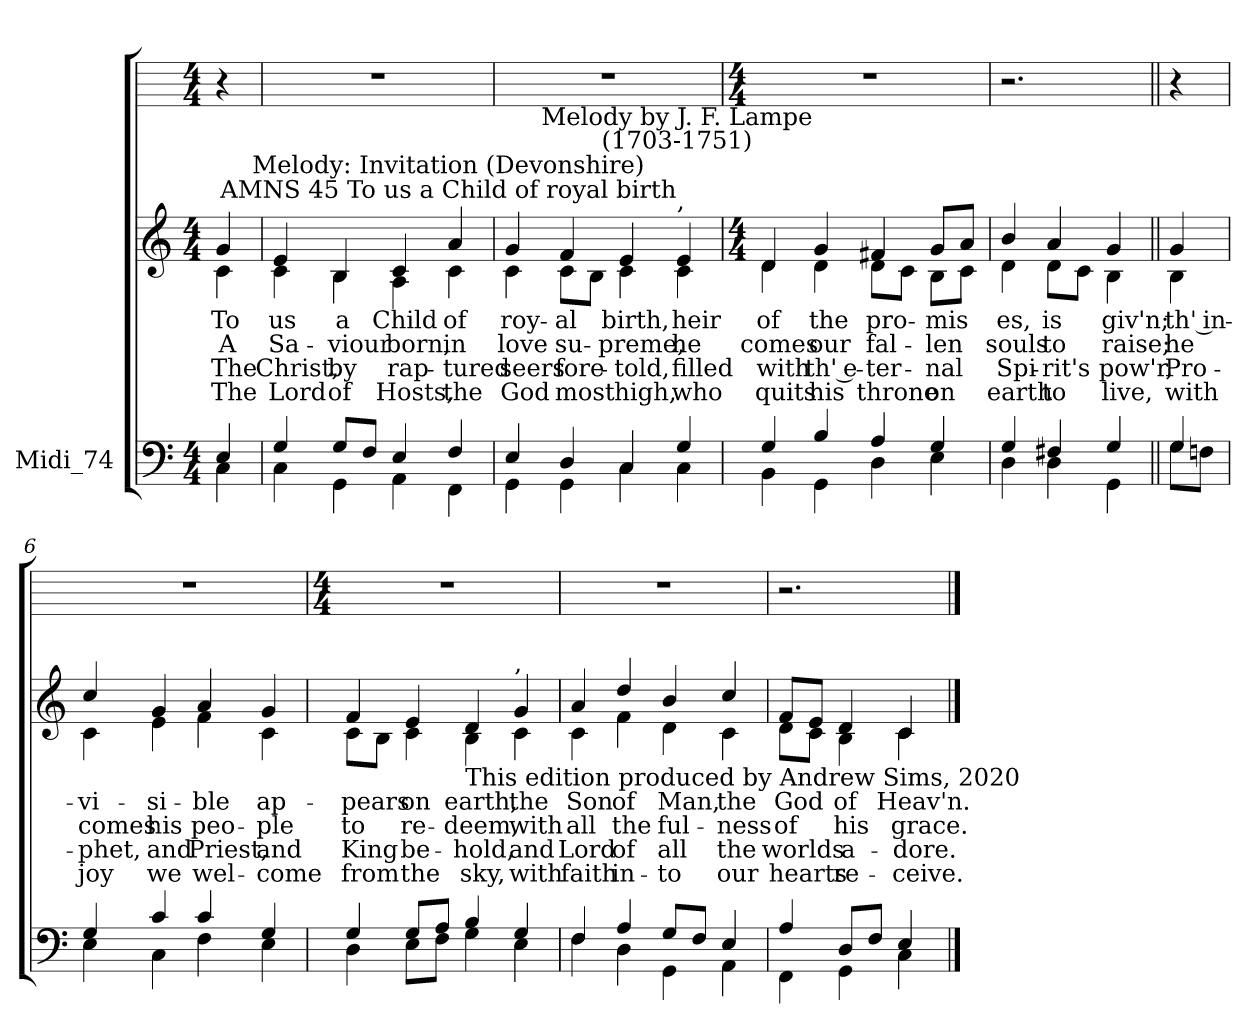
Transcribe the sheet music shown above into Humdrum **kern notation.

**kern	**kern	**text	**text	**text	**text	**kern
*part3	*part2	*part2	*part2	*part2	*part2	*part1
*staff3	*staff2	*staff2	*staff2	*staff2	*staff2	*staff1
*I"Midi_74	*	*	*	*	*	*
*clefF4	*clefG2	*	*	*	*	*
*k[]	*k[]	*	*	*	*	*
*C:	*C:	*	*	*	*	*
*M4/4	*M4/4	*	*	*	*	*M4/4
=	=	=	=	=	=	=
*^	*	*	*	*	*	*
!	!	!LO:TX:a:cj:t=Charles Wesley\n(1707-1788)	!	!	!	!	!
!	!	!	!LO:LY:b	!LO:LY:b	!LO:LY:b	!LO:LY:b	!
*	*	*^	*	*	*	*	*
4E/	4C\	4g/	4c\	To	A	The	The	4r
=1	=1	=1	=1	=1	=1	=1	=1	=1
!	!	!	!	!LO:LY:b	!LO:LY:b	!LO:LY:b	!LO:LY:b	!
4G/	4C\	4e/	4c\	us	Sa-	-Christ,	Lord	1r
!	!	!	!	!LO:LY:b	!LO:LY:b	!LO:LY:b	!LO:LY:b	!
8G/L	4GG\	4B/	4B\	a	viour	by	of	.
8F/J	.	.	.	.	.	.	.	.
!	!	!	!	!LO:LY:b	!LO:LY:b	!LO:LY:b	!LO:LY:b	!
4E/	4AA\	4c/	4A\	Child	born,	rap-	-Hosts,	.
!	!	!LO:TX:a:cj:t=AMNS 45 To us a Child of royal birth	!	!	!	!	!	!
!	!	!LO:TX:a:cj:t=Melody&colon; Invitation (Devonshire)	!	!	!	!	!	!
!	!	!	!	!LO:LY:b	!LO:LY:b	!LO:LY:b	!LO:LY:b	!
4F/	4FF\	4a/	4c\	of	in	tured	the	.
=2	=2	=2	=2	=2	=2	=2	=2	=2
!	!	!	!	!LO:LY:b	!LO:LY:b	!LO:LY:b	!LO:LY:b	!
4E/	4GG\	4g/	4c\	roy-	-love	seers	God	1r
!	!	!	!	!LO:LY:b	!LO:LY:b	!LO:LY:b	!LO:LY:b	!
4D/	4GG\	4f/	8c\L	al	su-	-fore-	-most	.
.	.	.	8B\J	.	.	.	.	.
!	!	!	!	!LO:LY:b	!LO:LY:b	!LO:LY:b	!LO:LY:b	!
4C/	4C\	4e/	4c\	birth,	preme,	told,	high,	.
!	!	!LO:TX:a:t=,	!	!	!	!	!	!
!	!	!LO:TX:a:cj:t=Melody by J. F. Lampe\n(1703-1751)	!	!	!	!	!	!
!	!	!	!	!LO:LY:b	!LO:LY:b	!LO:LY:b	!LO:LY:b	!
4G/	4C\	4e/	4c\	heir	he	filled	who	.
!!LO:LB:g=z
=3	=3	=3	=3	=3	=3	=3	=3	=3
*	*	*M4/4	*	*	*	*	*	*M4/4
!	!	!	!	!LO:LY:b	!LO:LY:b	!LO:LY:b	!LO:LY:b	!
4G/	4BB\	4d/	4d\	of	comes	with	quits	1r
!	!	!	!	!LO:LY:b	!LO:LY:b	!LO:LY:b	!LO:LY:b	!
4B/	4GG\	4g/	4d\	the	our	th' e-	-his	.
!	!	!	!	!LO:LY:b	!LO:LY:b	!LO:LY:b	!LO:LY:b	!
4A/	4D\	4f#X/	8d\L	pro-	-fal-	-ter-	-throne	.
.	.	.	8c\J	.	.	.	.	.
!	!	!	!	!LO:LY:b	!LO:LY:b	!LO:LY:b	!LO:LY:b	!
4G/	4E\	8g/L	8B\L	mis	len	nal	on	.
.	.	8a/J	8c\J	.	.	.	.	.
=4	=4	=4	=4	=4	=4	=4	=4	=4
!	!	!	!	!LO:LY:b	!LO:LY:b	!LO:LY:b	!LO:LY:b	!
4G/	4D\	4b/	4d\	es,	souls	Spi-	-earth	2.r
!	!	!	!	!LO:LY:b	!LO:LY:b	!LO:LY:b	!LO:LY:b	!
4F#X/	4D\	4a/	8d\L	is	to	rit's	to	.
.	.	.	8c\J	.	.	.	.	.
!	!	!	!	!LO:LY:b	!LO:LY:b	!LO:LY:b	!LO:LY:b	!
4G/	4GG\	4g/	4B\	giv'n;	raise;	pow'r,	live,	.
=5||	=5||	=5||	=5||	=5||	=5||	=5||	=5||	=5||
!	!	!	!	!LO:LY:b	!LO:LY:b	!LO:LY:b	!LO:LY:b	!
4G/	8G\L	4g/	4B\	th' in-	-he	Pro-	-with	4r
.	8Fn\J	.	.	.	.	.	.	.
=6	=6	=6	=6	=6	=6	=6	=6	=6
!	!	!	!	!LO:LY:b	!LO:LY:b	!LO:LY:b	!LO:LY:b	!
4G/	4E\	4cc/	4c\	vi-	-comes	phet,	joy	1r
!	!	!	!	!LO:LY:b	!LO:LY:b	!LO:LY:b	!LO:LY:b	!
4c/	4C\	4g/	4e\	si-	-his	and	we	.
!	!	!	!	!LO:LY:b	!LO:LY:b	!LO:LY:b	!LO:LY:b	!
4c/	4F\	4a/	4f\	ble	peo-	-Priest,	wel-	.
!	!	!	!	!LO:LY:b	!LO:LY:b	!LO:LY:b	!LO:LY:b	!
4G/	4E\	4g/	4c\	-ap-	-ple	and	come	.
!!LO:LB:g=z
=7	=7	=7	=7	=7	=7	=7	=7	=7
*	*	*	*	*	*	*	*	*M4/4
!	!	!	!	!LO:LY:b	!LO:LY:b	!LO:LY:b	!LO:LY:b	!
4G/	4D\	4f/	8c\L	pears	to	King	from	1r
.	.	.	8B\J	.	.	.	.	.
!	!	!	!	!LO:LY:b	!LO:LY:b	!LO:LY:b	!LO:LY:b	!
8G/L	8E\L	4e/	4c\	on	re-	-be-	-the	.
8A/J	8F\J	.	.	.	.	.	.	.
!	!	!LO:TX:b:t=This edition produced by Andrew Sims, 2020	!	!	!	!	!	!
!	!	!	!	!LO:LY:b	!LO:LY:b	!LO:LY:b	!LO:LY:b	!
4B/	4G\	4d/	4B\	earth,	deem,	hold,	sky,	.
!	!	!LO:TX:a:t=,	!	!	!	!	!	!
!	!	!	!	!LO:LY:b	!LO:LY:b	!LO:LY:b	!LO:LY:b	!
4G/	4E\	4g/	4c\	the	with	and	with	.
=8	=8	=8	=8	=8	=8	=8	=8	=8
!	!	!	!	!LO:LY:b	!LO:LY:b	!LO:LY:b	!LO:LY:b	!
4F/	4F\	4a/	4c\	Son	all	Lord	faith	1r
!	!	!	!	!LO:LY:b	!LO:LY:b	!LO:LY:b	!LO:LY:b	!
4A/	4D\	4dd/	4f\	of	the	of	in-	.
!	!	!	!	!LO:LY:b	!LO:LY:b	!LO:LY:b	!LO:LY:b	!
8G/L	4GG\	4b/	4d\	-Man,	ful-	-all	to	.
8F/J	.	.	.	.	.	.	.	.
!	!	!	!	!LO:LY:b	!LO:LY:b	!LO:LY:b	!LO:LY:b	!
4E/	4AA\	4cc/	4c\	the	ness	the	our	.
=9	=9	=9	=9	=9	=9	=9	=9	=9
!	!	!	!	!LO:LY:b	!LO:LY:b	!LO:LY:b	!LO:LY:b	!
4A/	4FF\	8f/L	8d\L	God	of	worlds	hearts	2.r
.	.	8e/J	8c\J	.	.	.	.	.
!	!	!	!	!LO:LY:b	!LO:LY:b	!LO:LY:b	!LO:LY:b	!
8D/L	4GG\	4d/	4B\	of	his	a-	-re-	.
8F/J	.	.	.	.	.	.	.	.
!	!	!	!	!LO:LY:b	!LO:LY:b	!LO:LY:b	!LO:LY:b	!
4E/	4C\	4c/	4c\	-Heav'n.	grace.	dore.	ceive.	.
*v	*v	*	*	*	*	*	*	*
*	*v	*v	*	*	*	*	*
==	==	==	==	==	==	==
*-	*-	*-	*-	*-	*-	*-
